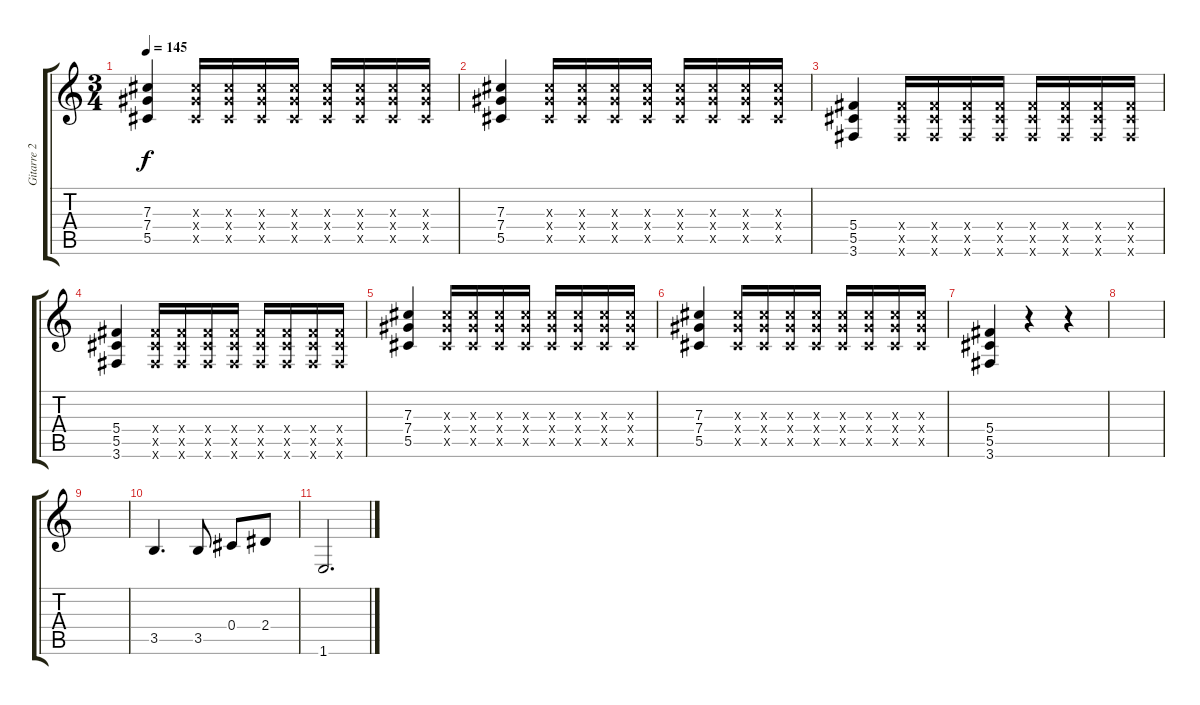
\track ("Gitarre 2" "Gitarre 2") {instrument overdrivenguitar}
\staff {score tabs}
\tuning (Eb4 Bb3 Gb3 Db3 Ab2 Eb2) {hide}
\ts (3 4)
\tempo 145
\clef g2
\ks c
(7.3 7.4 5.5).4{dy f} (7.3{x} 7.4{x} 5.5{x}).16 (7.3{x} 7.4{x} 5.5{x}).16 (7.3{x} 7.4{x} 5.5{x}).16 (7.3{x} 7.4{x} 5.5{x}).16 (7.3{x} 7.4{x} 5.5{x}).16 (7.3{x} 7.4{x} 5.5{x}).16 (7.3{x} 7.4{x} 5.5{x}).16 (7.3{x} 7.4{x} 5.5{x}).16 |
(7.3 7.4 5.5).4 (7.3{x} 7.4{x} 5.5{x}).16 (7.3{x} 7.4{x} 5.5{x}).16 (7.3{x} 7.4{x} 5.5{x}).16 (7.3{x} 7.4{x} 5.5{x}).16 (7.3{x} 7.4{x} 5.5{x}).16 (7.3{x} 7.4{x} 5.5{x}).16 (7.3{x} 7.4{x} 5.5{x}).16 (7.3{x} 7.4{x} 5.5{x}).16 |
(5.4 5.5 3.6).4 (5.4{x} 5.5{x} 3.6{x}).16 (5.4{x} 5.5{x} 3.6{x}).16 (5.4{x} 5.5{x} 3.6{x}).16 (5.4{x} 5.5{x} 3.6{x}).16 (5.4{x} 5.5{x} 3.6{x}).16 (5.4{x} 5.5{x} 3.6{x}).16 (5.4{x} 5.5{x} 3.6{x}).16 (5.4{x} 5.5{x} 3.6{x}).16 |
(5.4 5.5 3.6).4 (5.4{x} 5.5{x} 3.6{x}).16 (5.4{x} 5.5{x} 3.6{x}).16 (5.4{x} 5.5{x} 3.6{x}).16 (5.4{x} 5.5{x} 3.6{x}).16 (5.4{x} 5.5{x} 3.6{x}).16 (5.4{x} 5.5{x} 3.6{x}).16 (5.4{x} 5.5{x} 3.6{x}).16 (5.4{x} 5.5{x} 3.6{x}).16 |
(7.3 7.4 5.5).4 (7.3{x} 7.4{x} 5.5{x}).16 (7.3{x} 7.4{x} 5.5{x}).16 (7.3{x} 7.4{x} 5.5{x}).16 (7.3{x} 7.4{x} 5.5{x}).16 (7.3{x} 7.4{x} 5.5{x}).16 (7.3{x} 7.4{x} 5.5{x}).16 (7.3{x} 7.4{x} 5.5{x}).16 (7.3{x} 7.4{x} 5.5{x}).16 |
(7.3 7.4 5.5).4 (7.3{x} 7.4{x} 5.5{x}).16 (7.3{x} 7.4{x} 5.5{x}).16 (7.3{x} 7.4{x} 5.5{x}).16 (7.3{x} 7.4{x} 5.5{x}).16 (7.3{x} 7.4{x} 5.5{x}).16 (7.3{x} 7.4{x} 5.5{x}).16 (7.3{x} 7.4{x} 5.5{x}).16 (7.3{x} 7.4{x} 5.5{x}).16 |
(5.4 5.5 3.6).4 r.4 r.4 |
|
|
3.5.4{d} 3.5.8 0.4.8 2.4.8 |
1.6.2{d}
